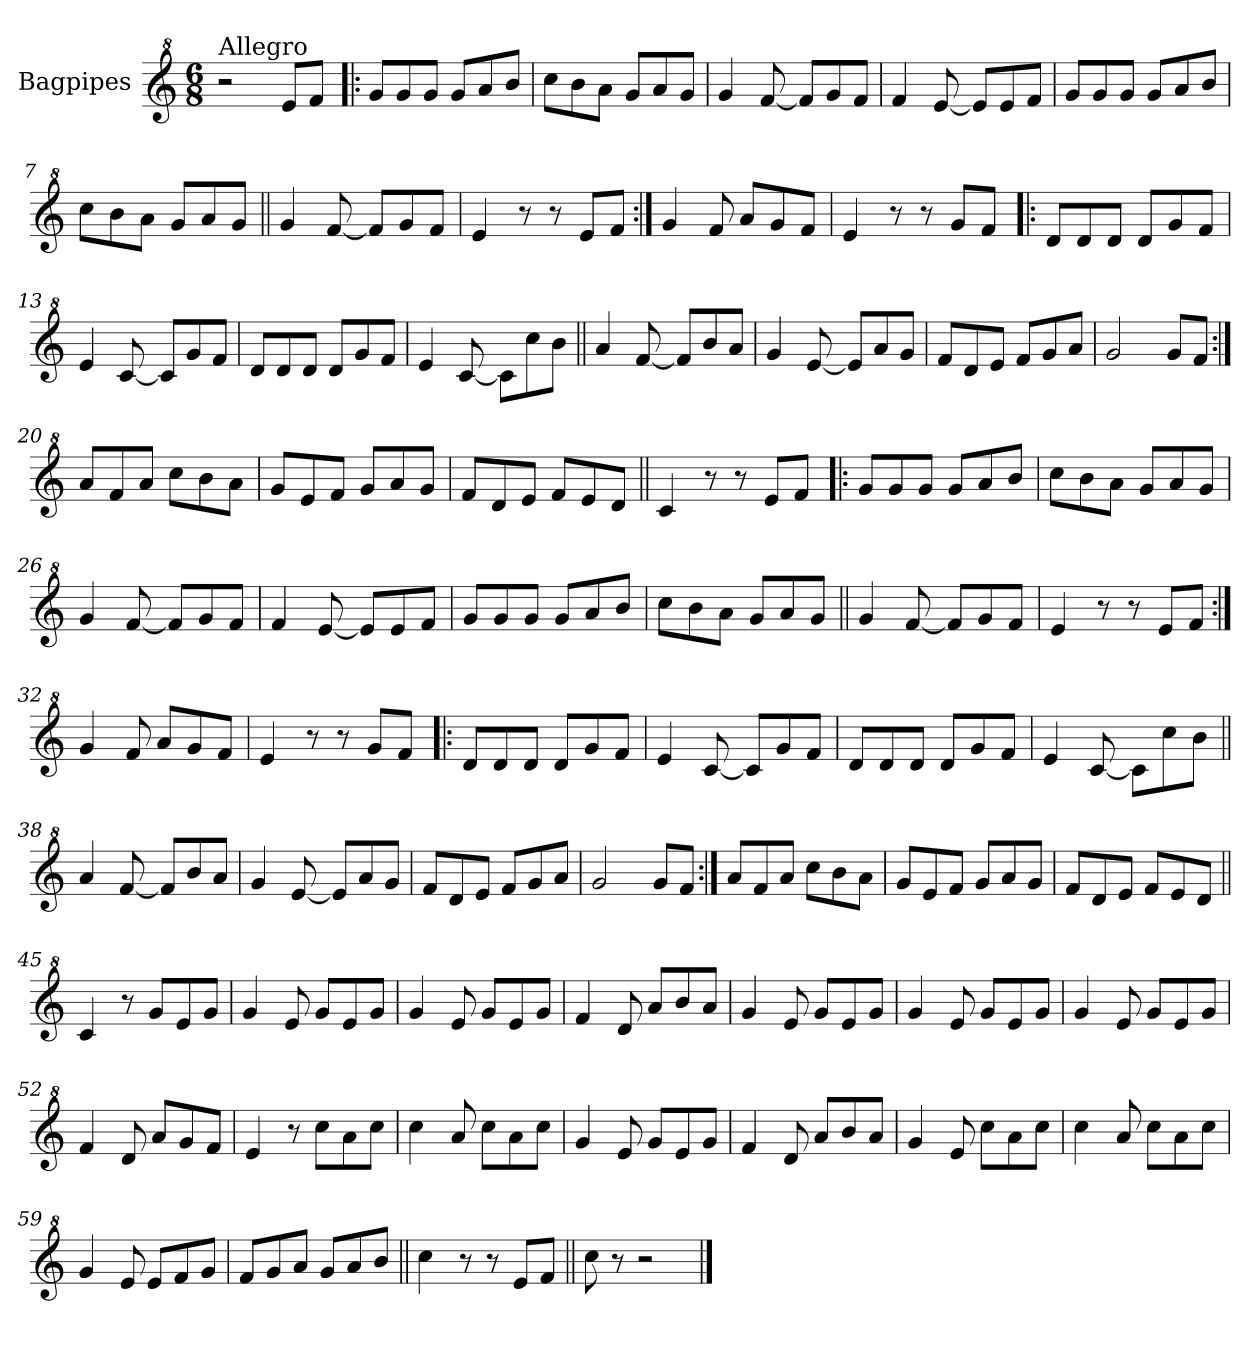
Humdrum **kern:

**kern
*part1
*staff1
*I"Bagpipes
*I'Bag
*clefG^2
*k[]
*C:
*M6/8
=1
!LO:TX:a:t=Allegro
2r
8ee/L
8ff/J
=2!|:
8gg/L
8gg/
8gg/J
8gg/L
8aa/
8bb/J
=3
8ccc\L
8bb\
8aa\J
8gg/L
8aa/
8gg/J
=4
4gg/
[8ff/
8ff/L]
8gg/
8ff/J
=5
4ff/
[8ee/
8ee/L]
8ee/
8ff/J
=6
8gg/L
8gg/
8gg/J
8gg/L
8aa/
8bb/J
=7
8ccc\L
8bb\
8aa\J
8gg/L
8aa/
8gg/J
!!LO:LB:g=z
=8||
4gg/
[8ff/
8ff/L]
8gg/
8ff/J
=9
4ee/
8r
8r
8ee/L
8ff/J
=10:|!
4gg/
8ff/
8aa/L
8gg/
8ff/J
=11
4ee/
8r
8r
8gg/L
8ff/J
=12!|:
8dd/L
8dd/
8dd/J
8dd/L
8gg/
8ff/J
=13
4ee/
[8cc/
8cc/L]
8gg/
8ff/J
=14
8dd/L
8dd/
8dd/J
8dd/L
8gg/
8ff/J
!!LO:LB:g=z
=15
4ee/
[8cc/
8cc\L]
8ccc\
8bb\J
=16||
4aa/
[8ff/
8ff/L]
8bb/
8aa/J
=17
4gg/
[8ee/
8ee/L]
8aa/
8gg/J
=18
8ff/L
8dd/
8ee/J
8ff/L
8gg/
8aa/J
=19
2gg/
8gg/L
8ff/J
=20:|!
8aa/L
8ff/
8aa/J
8ccc\L
8bb\
8aa\J
=21
8gg/L
8ee/
8ff/J
8gg/L
8aa/
8gg/J
!!LO:LB:g=z
=22
8ff/L
8dd/
8ee/J
8ff/L
8ee/
8dd/J
=23||
4cc/
8r
8r
8ee/L
8ff/J
=24!|:
8gg/L
8gg/
8gg/J
8gg/L
8aa/
8bb/J
=25
8ccc\L
8bb\
8aa\J
8gg/L
8aa/
8gg/J
=26
4gg/
[8ff/
8ff/L]
8gg/
8ff/J
=27
4ff/
[8ee/
8ee/L]
8ee/
8ff/J
=28
8gg/L
8gg/
8gg/J
8gg/L
8aa/
8bb/J
!!LO:LB:g=z
=29
8ccc\L
8bb\
8aa\J
8gg/L
8aa/
8gg/J
=30||
4gg/
[8ff/
8ff/L]
8gg/
8ff/J
=31
4ee/
8r
8r
8ee/L
8ff/J
=32:|!
4gg/
8ff/
8aa/L
8gg/
8ff/J
=33
4ee/
8r
8r
8gg/L
8ff/J
=34!|:
8dd/L
8dd/
8dd/J
8dd/L
8gg/
8ff/J
=35
4ee/
[8cc/
8cc/L]
8gg/
8ff/J
!!LO:LB:g=z
=36
8dd/L
8dd/
8dd/J
8dd/L
8gg/
8ff/J
=37
4ee/
[8cc/
8cc\L]
8ccc\
8bb\J
=38||
4aa/
[8ff/
8ff/L]
8bb/
8aa/J
=39
4gg/
[8ee/
8ee/L]
8aa/
8gg/J
=40
8ff/L
8dd/
8ee/J
8ff/L
8gg/
8aa/J
=41
2gg/
8gg/L
8ff/J
=42:|!
8aa/L
8ff/
8aa/J
8ccc\L
8bb\
8aa\J
!!LO:LB:g=z
=43
8gg/L
8ee/
8ff/J
8gg/L
8aa/
8gg/J
=44
8ff/L
8dd/
8ee/J
8ff/L
8ee/
8dd/J
=45||
4cc/
8r
8gg/L
8ee/
8gg/J
=46
4gg/
8ee/
8gg/L
8ee/
8gg/J
=47
4gg/
8ee/
8gg/L
8ee/
8gg/J
=48
4ff/
8dd/
8aa/L
8bb/
8aa/J
=49
4gg/
8ee/
8gg/L
8ee/
8gg/J
!!LO:LB:g=z
=50
4gg/
8ee/
8gg/L
8ee/
8gg/J
=51
4gg/
8ee/
8gg/L
8ee/
8gg/J
=52
4ff/
8dd/
8aa/L
8gg/
8ff/J
=53
4ee/
8r
8ccc\L
8aa\
8ccc\J
=54
4ccc\
8aa/
8ccc\L
8aa\
8ccc\J
=55
4gg/
8ee/
8gg/L
8ee/
8gg/J
=56
4ff/
8dd/
8aa/L
8bb/
8aa/J
!!LO:LB:g=z
=57
4gg/
8ee/
8ccc\L
8aa\
8ccc\J
=58
4ccc\
8aa/
8ccc\L
8aa\
8ccc\J
=59
4gg/
8ee/
8ee/L
8ff/
8gg/J
=60
8ff/L
8gg/
8aa/J
8gg/L
8aa/
8bb/J
=61||
4ccc\
8r
8r
8ee/L
8ff/J
=62||
8ccc\
8r
2r
==
*-
